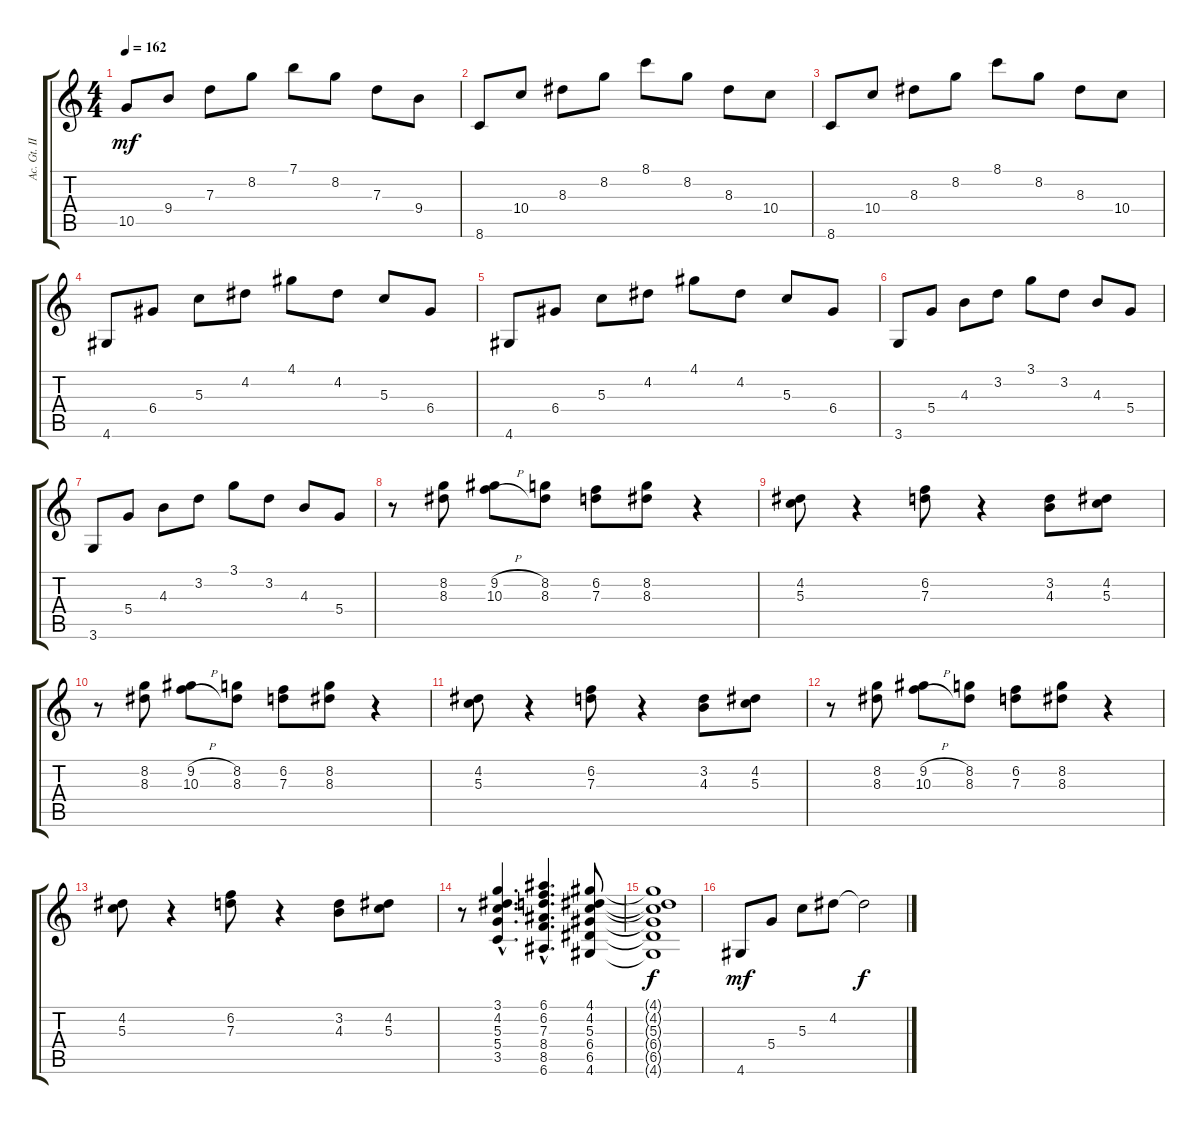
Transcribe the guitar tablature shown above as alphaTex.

\track ("Ac. Gt. III" "Ac. Gt. II") {instrument acousticguitarsteel}
\staff {score tabs}
\tuning (E4 B3 G3 D3 A2 E2) {hide}
\ts (4 4)
\tempo 162
\clef g2
\ks c
10.5.8{dy mf} 9.4.8 7.3.8 8.2.8 7.1.8 8.2.8 7.3.8 9.4.8 |
8.6.8 10.4.8 8.3.8 8.2.8 8.1.8 8.2.8 8.3.8 10.4.8 |
8.6.8 10.4.8 8.3.8 8.2.8 8.1.8 8.2.8 8.3.8 10.4.8 |
4.6.8 6.4.8 5.3.8 4.2.8 4.1.8 4.2.8 5.3.8 6.4.8 |
4.6.8 6.4.8 5.3.8 4.2.8 4.1.8 4.2.8 5.3.8 6.4.8 |
3.6.8 5.4.8 4.3.8 3.2.8 3.1.8 3.2.8 4.3.8 5.4.8 |
3.6.8 5.4.8 4.3.8 3.2.8 3.1.8 3.2.8 4.3.8 5.4.8 |
r.8 (8.2 8.3).8 (9.2{h} 10.3{h}).8 (8.2 8.3).8 (6.2 7.3).8 (8.2 8.3).8 r.4 |
(4.2 5.3).8 r.4 (6.2 7.3).8 r.4 (3.2 4.3).8 (4.2 5.3).8 |
r.8 (8.2 8.3).8 (9.2{h} 10.3{h}).8 (8.2 8.3).8 (6.2 7.3).8 (8.2 8.3).8 r.4 |
(4.2 5.3).8 r.4 (6.2 7.3).8 r.4 (3.2 4.3).8 (4.2 5.3).8 |
r.8 (8.2 8.3).8 (9.2{h} 10.3{h}).8 (8.2 8.3).8 (6.2 7.3).8 (8.2 8.3).8 r.4 |
(4.2 5.3).8 r.4 (6.2 7.3).8 r.4 (3.2 4.3).8 (4.2 5.3).8 |
r.8 (3.1{hac} 4.2{hac} 5.3{hac} 5.4{hac} 3.5{hac}).4{d} (6.1{hac} 6.2{hac} 7.3{hac} 8.4{hac} 8.5{hac} 6.6{hac}).4{d} (4.1 4.2 5.3 6.4 6.5 4.6).8 |
(4.1{t} 4.2{t} 5.3{t} 6.4{t} 6.5{t} 4.6{t}).1{dy f} |
4.6.8{dy mf} 5.4.8 5.3.8 4.2.8 4.2{t}.2{dy f}
